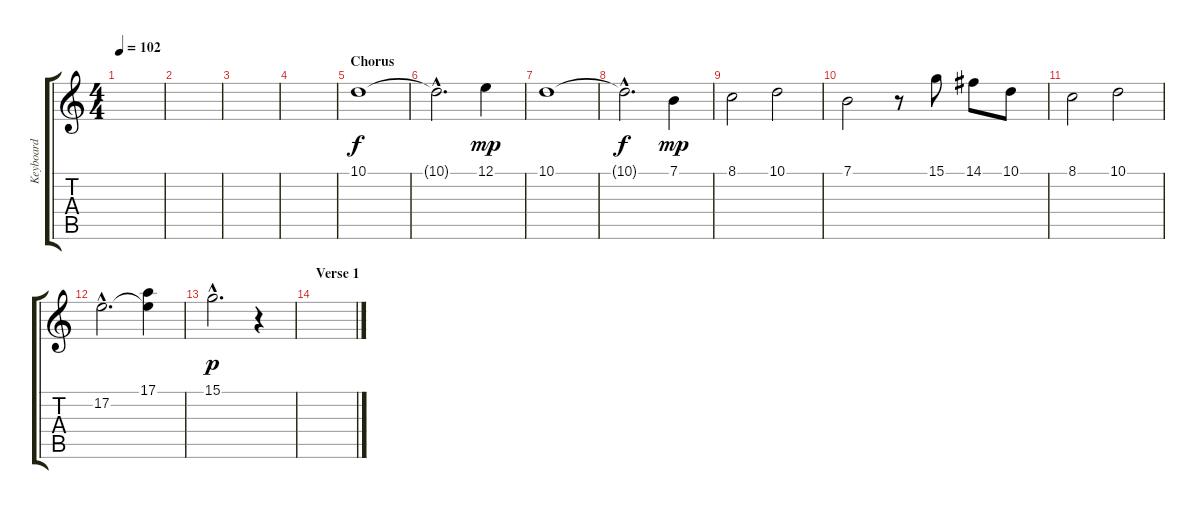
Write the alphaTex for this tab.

\track ("Keyboard" "Keyboard") {instrument synthstrings2}
\staff {score tabs}
\tuning (E4 B3 G3 D3 A2 E2) {hide}
\ts (4 4)
\tempo 102
\clef g2
\ks c
|
|
|
|
\section ("" "Chorus")
10.1.1 |
10.1{hac t}.2{d dy f} 12.1.4{dy mp} |
10.1.1 |
10.1{hac t}.2{d dy f} 7.1.4{dy mp} |
8.1.2 10.1.2 |
7.1.2 r.8 15.1.8 14.1.8 10.1.8 |
8.1.2 10.1.2 |
17.2{hac}.2{d} (17.1 17.2{t}).4 |
15.1{hac}.2{d dy p} r.4 |
\section ("" "Verse 1")
